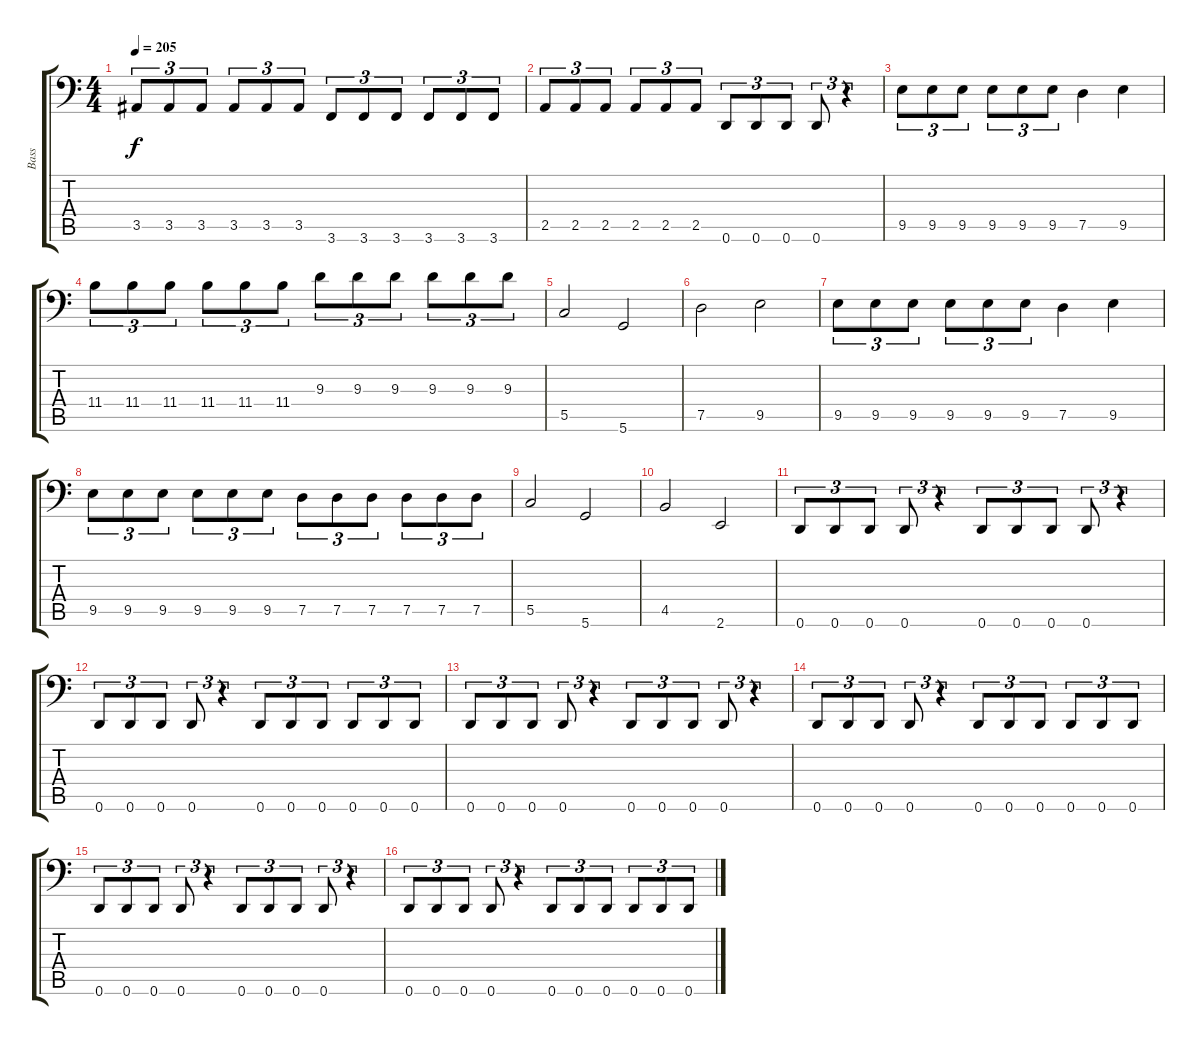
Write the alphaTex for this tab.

\track ("Bass" "Bass") {instrument electricbasspick}
\staff {score tabs}
\tuning (D3 A2 F2 C2 G1 D1) {hide}
\ts (4 4)
\tempo 205
\clef f4
\ks c
3.5.8{tu (3 2) dy f} 3.5.8{tu (3 2)} 3.5.8{tu (3 2)} 3.5.8{tu (3 2)} 3.5.8{tu (3 2)} 3.5.8{tu (3 2)} 3.6.8{tu (3 2)} 3.6.8{tu (3 2)} 3.6.8{tu (3 2)} 3.6.8{tu (3 2)} 3.6.8{tu (3 2)} 3.6.8{tu (3 2)} |
2.5.8{tu (3 2)} 2.5.8{tu (3 2)} 2.5.8{tu (3 2)} 2.5.8{tu (3 2)} 2.5.8{tu (3 2)} 2.5.8{tu (3 2)} 0.6.8{tu (3 2)} 0.6.8{tu (3 2)} 0.6.8{tu (3 2)} 0.6.8{tu (3 2)} r.4{tu (3 2)} |
9.5.8{tu (3 2)} 9.5.8{tu (3 2)} 9.5.8{tu (3 2)} 9.5.8{tu (3 2)} 9.5.8{tu (3 2)} 9.5.8{tu (3 2)} 7.5.4 9.5.4 |
11.4.8{tu (3 2)} 11.4.8{tu (3 2)} 11.4.8{tu (3 2)} 11.4.8{tu (3 2)} 11.4.8{tu (3 2)} 11.4.8{tu (3 2)} 9.3.8{tu (3 2)} 9.3.8{tu (3 2)} 9.3.8{tu (3 2)} 9.3.8{tu (3 2)} 9.3.8{tu (3 2)} 9.3.8{tu (3 2)} |
5.5.2 5.6.2 |
7.5.2 9.5.2 |
9.5.8{tu (3 2)} 9.5.8{tu (3 2)} 9.5.8{tu (3 2)} 9.5.8{tu (3 2)} 9.5.8{tu (3 2)} 9.5.8{tu (3 2)} 7.5.4 9.5.4 |
9.5.8{tu (3 2)} 9.5.8{tu (3 2)} 9.5.8{tu (3 2)} 9.5.8{tu (3 2)} 9.5.8{tu (3 2)} 9.5.8{tu (3 2)} 7.5.8{tu (3 2)} 7.5.8{tu (3 2)} 7.5.8{tu (3 2)} 7.5.8{tu (3 2)} 7.5.8{tu (3 2)} 7.5.8{tu (3 2)} |
5.5.2 5.6.2 |
4.5.2 2.6.2 |
0.6.8{tu (3 2)} 0.6.8{tu (3 2)} 0.6.8{tu (3 2)} 0.6.8{tu (3 2)} r.4{tu (3 2)} 0.6.8{tu (3 2)} 0.6.8{tu (3 2)} 0.6.8{tu (3 2)} 0.6.8{tu (3 2)} r.4{tu (3 2)} |
0.6.8{tu (3 2)} 0.6.8{tu (3 2)} 0.6.8{tu (3 2)} 0.6.8{tu (3 2)} r.4{tu (3 2)} 0.6.8{tu (3 2)} 0.6.8{tu (3 2)} 0.6.8{tu (3 2)} 0.6.8{tu (3 2)} 0.6.8{tu (3 2)} 0.6.8{tu (3 2)} |
0.6.8{tu (3 2)} 0.6.8{tu (3 2)} 0.6.8{tu (3 2)} 0.6.8{tu (3 2)} r.4{tu (3 2)} 0.6.8{tu (3 2)} 0.6.8{tu (3 2)} 0.6.8{tu (3 2)} 0.6.8{tu (3 2)} r.4{tu (3 2)} |
0.6.8{tu (3 2)} 0.6.8{tu (3 2)} 0.6.8{tu (3 2)} 0.6.8{tu (3 2)} r.4{tu (3 2)} 0.6.8{tu (3 2)} 0.6.8{tu (3 2)} 0.6.8{tu (3 2)} 0.6.8{tu (3 2)} 0.6.8{tu (3 2)} 0.6.8{tu (3 2)} |
0.6.8{tu (3 2)} 0.6.8{tu (3 2)} 0.6.8{tu (3 2)} 0.6.8{tu (3 2)} r.4{tu (3 2)} 0.6.8{tu (3 2)} 0.6.8{tu (3 2)} 0.6.8{tu (3 2)} 0.6.8{tu (3 2)} r.4{tu (3 2)} |
0.6.8{tu (3 2)} 0.6.8{tu (3 2)} 0.6.8{tu (3 2)} 0.6.8{tu (3 2)} r.4{tu (3 2)} 0.6.8{tu (3 2)} 0.6.8{tu (3 2)} 0.6.8{tu (3 2)} 0.6.8{tu (3 2)} 0.6.8{tu (3 2)} 0.6.8{tu (3 2)}
